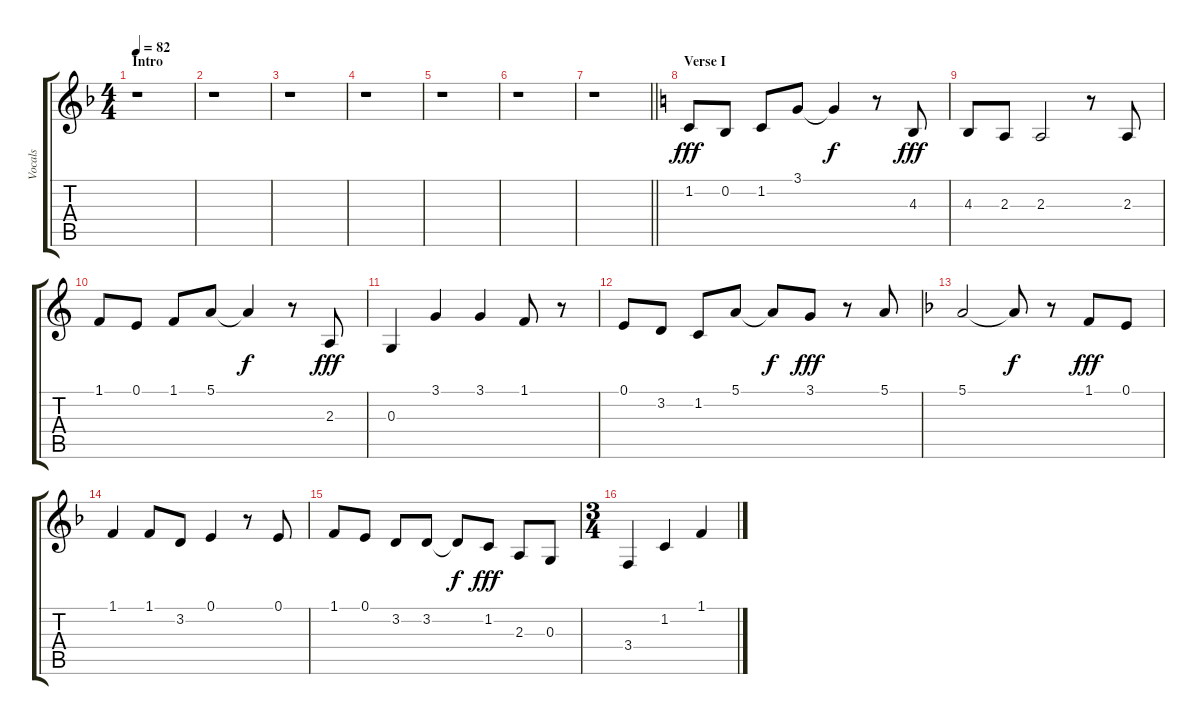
\track ("Vocals" "Vocals") {instrument lead6voice}
\staff {score tabs}
\tuning (E4 B3 G3 D3 A2 E2) {hide}
\ts (4 4)
\section ("" "Intro")
\tempo 82
\clef g2
\ks f
r.1{dy fff instrument lead6voice} |
r.1 |
r.1 |
r.1 |
r.1 |
r.1 |
\barLineRight lightlight
r.1 |
\section ("" "Verse I")
\ks c
1.2.8 0.2.8 1.2.8 3.1.8 3.1{t}.4{dy f} r.8 4.3.8{dy fff} |
4.3.8 2.3.8 2.3.2 r.8 2.3.8 |
1.1.8 0.1.8 1.1.8 5.1.8 5.1{t}.4{dy f} r.8 2.3.8{dy fff} |
0.3.4 3.1.4 3.1.4 1.1.8 r.8 |
0.1.8 3.2.8 1.2.8 5.1.8 5.1{t}.8{dy f} 3.1.8{dy fff} r.8 5.1.8 |
\ks f
5.1.2 5.1{t}.8{dy f} r.8 1.1.8{dy fff} 0.1.8 |
1.1.4 1.1.8 3.2.8 0.1.4 r.8 0.1.8 |
1.1.8 0.1.8 3.2.8 3.2.8 3.2{t}.8{dy f} 1.2.8{dy fff} 2.3.8 0.3.8 |
\ts (3 4)
3.4.4 1.2.4 1.1.4
